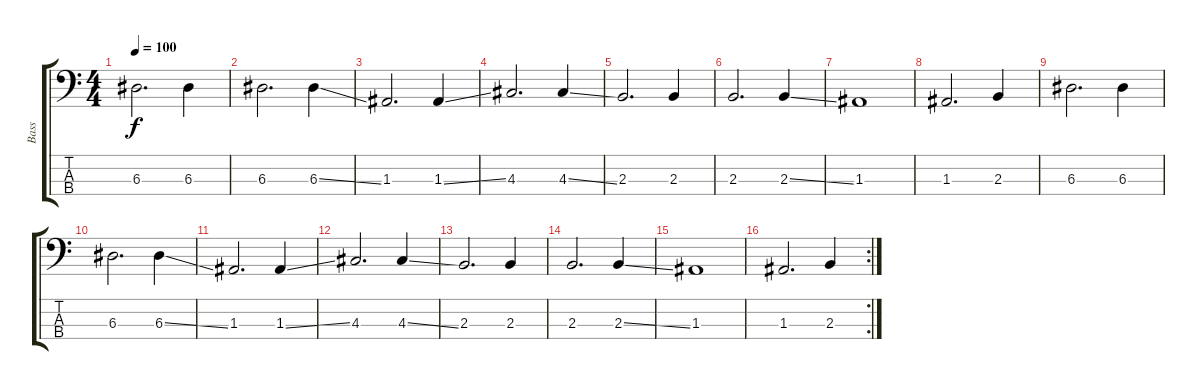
\track ("Bass" "Bass") {instrument electricbassfinger}
\staff {score tabs}
\tuning (G2 D2 A1 E1) {hide}
\ts (4 4)
\tempo 100
\clef f4
\ks c
6.3.2{d dy f} 6.3.4 |
6.3.2{d} 6.3{ss}.4 |
1.3.2{d} 1.3{ss}.4 |
4.3.2{d} 4.3{ss}.4 |
2.3.2{d} 2.3.4 |
2.3.2{d} 2.3{ss}.4 |
1.3.1 |
1.3.2{d} 2.3.4 |
6.3.2{d} 6.3.4 |
6.3.2{d} 6.3{ss}.4 |
1.3.2{d} 1.3{ss}.4 |
4.3.2{d} 4.3{ss}.4 |
2.3.2{d} 2.3.4 |
2.3.2{d} 2.3{ss}.4 |
1.3.1 |
\rc 2
1.3.2{d} 2.3.4
